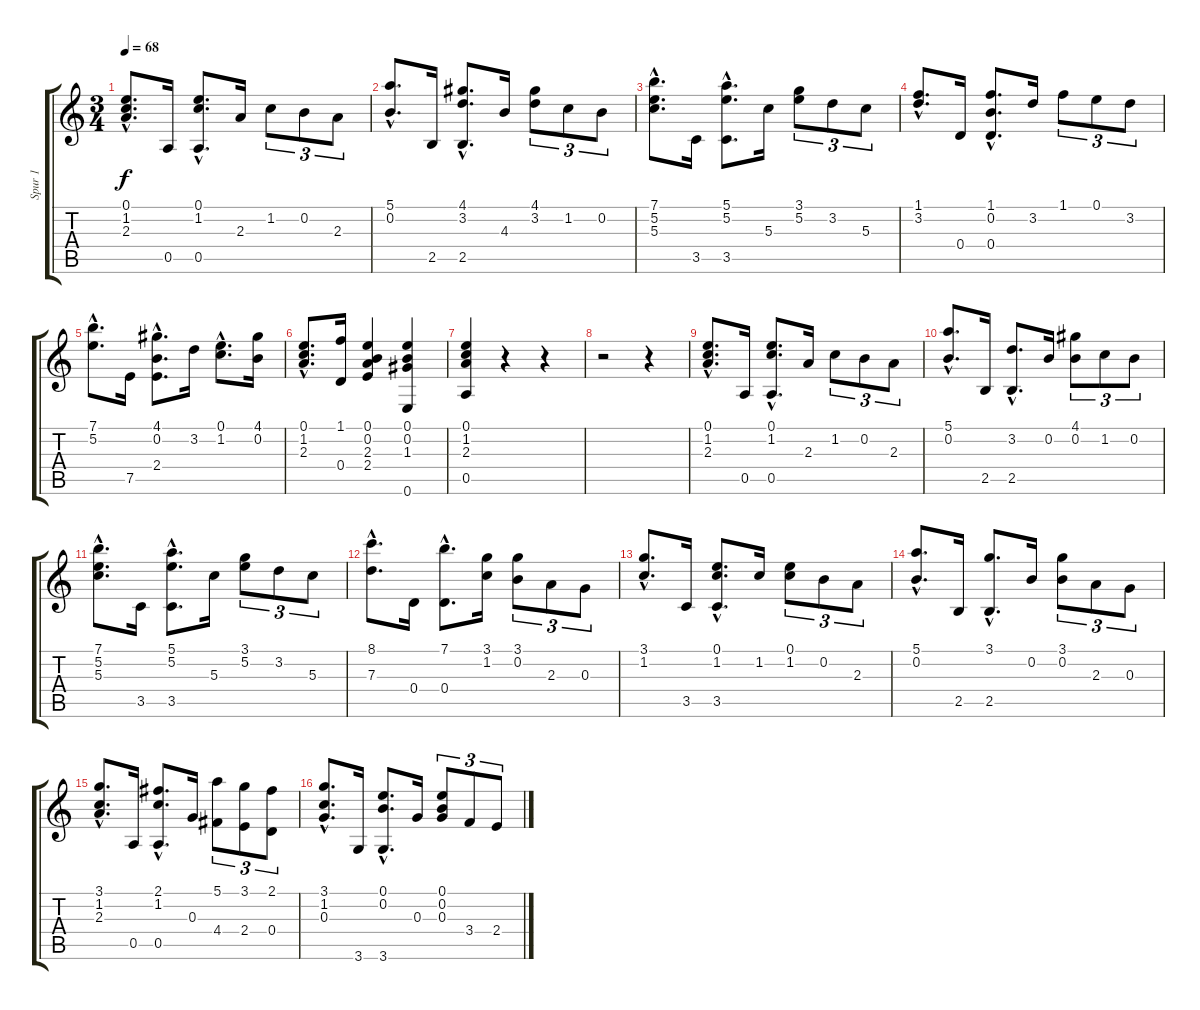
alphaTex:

\track ("Spur 1" "Spur 1") {instrument acousticguitarnylon}
\staff {score tabs}
\tuning (E4 B3 G3 D3 A2 E2) {hide}
\ts (3 4)
\tempo 68
\clef g2
\ks c
(0.1{hac} 1.2{hac} 2.3{hac}).8{d dy f instrument acousticguitarnylon} 0.5.16 (0.1{hac} 1.2{hac} 0.5{hac}).8{d} 2.3.16 1.2.8{tu (3 2)} 0.2.8{tu (3 2)} 2.3.8{tu (3 2)} |
(5.1{hac} 0.2{hac}).8{d} 2.5.16 (4.1{hac} 3.2{hac} 2.5{hac}).8{d} 4.3.16 (4.1 3.2).8{tu (3 2)} 1.2.8{tu (3 2)} 0.2.8{tu (3 2)} |
(7.1{hac} 5.2{hac} 5.3{hac}).8{d} 3.5.16 (5.1{hac} 5.2{hac} 3.5{hac}).8{d} 5.3.16 (3.1 5.2).8{tu (3 2)} 3.2.8{tu (3 2)} 5.3.8{tu (3 2)} |
(1.1{hac} 3.2{hac}).8{d} 0.4.16 (1.1{hac} 0.2{hac} 0.4{hac}).8{d} 3.2.16 1.1.8{tu (3 2)} 0.1.8{tu (3 2)} 3.2.8{tu (3 2)} |
(7.1{hac} 5.2{hac}).8{d} 7.5.16 (4.1{hac} 0.2{hac} 2.4{hac}).8{d} 3.2.16 (0.1{hac} 1.2{hac}).8{d} (4.1 0.2).16 |
(0.1{hac} 1.2{hac} 2.3{hac}).8{d} (1.1 0.4).16 (0.1 0.2 2.3 2.4).4 (0.1 0.2 1.3 0.6).4 |
(0.1 1.2 2.3 0.5).4 r.4 r.4 |
r.2 r.4 |
(0.1{hac} 1.2{hac} 2.3{hac}).8{d} 0.5.16 (0.1{hac} 1.2{hac} 0.5{hac}).8{d} 2.3.16 1.2.8{tu (3 2)} 0.2.8{tu (3 2)} 2.3.8{tu (3 2)} |
(5.1{hac} 0.2{hac}).8{d} 2.5.16 (3.2{hac} 2.5{hac}).8{d} 0.2.16 (4.1 0.2).8{tu (3 2)} 1.2.8{tu (3 2)} 0.2.8{tu (3 2)} |
(7.1{hac} 5.2{hac} 5.3{hac}).8{d} 3.5.16 (5.1{hac} 5.2{hac} 3.5{hac}).8{d} 5.3.16 (3.1 5.2).8{tu (3 2)} 3.2.8{tu (3 2)} 5.3.8{tu (3 2)} |
(8.1{hac} 7.3{hac}).8{d} 0.4.16 (7.1{hac} 0.4{hac}).8{d} (3.1 1.2).16 (3.1 0.2).8{tu (3 2)} 2.3.8{tu (3 2)} 0.3.8{tu (3 2)} |
(3.1{hac} 1.2{hac}).8{d} 3.5.16 (0.1{hac} 1.2{hac} 3.5{hac}).8{d} 1.2.16 (0.1 1.2).8{tu (3 2)} 0.2.8{tu (3 2)} 2.3.8{tu (3 2)} |
(5.1{hac} 0.2{hac}).8{d} 2.5.16 (3.1{hac} 2.5{hac}).8{d} 0.2.16 (3.1 0.2).8{tu (3 2)} 2.3.8{tu (3 2)} 0.3.8{tu (3 2)} |
(3.1{hac} 1.2{hac} 2.3{hac}).8{d} 0.5.16 (2.1{hac} 1.2{hac} 0.5{hac}).8{d} 0.3.16 (5.1 4.4).8{tu (3 2)} (3.1 2.4).8{tu (3 2)} (2.1 0.4).8{tu (3 2)} |
(3.1{hac} 1.2{hac} 0.3{hac}).8{d} 3.6.16 (0.1{hac} 0.2{hac} 3.6{hac}).8{d} 0.3.16 (0.1 0.2 0.3).8{tu (3 2)} 3.4.8{tu (3 2)} 2.4.8{tu (3 2)}
